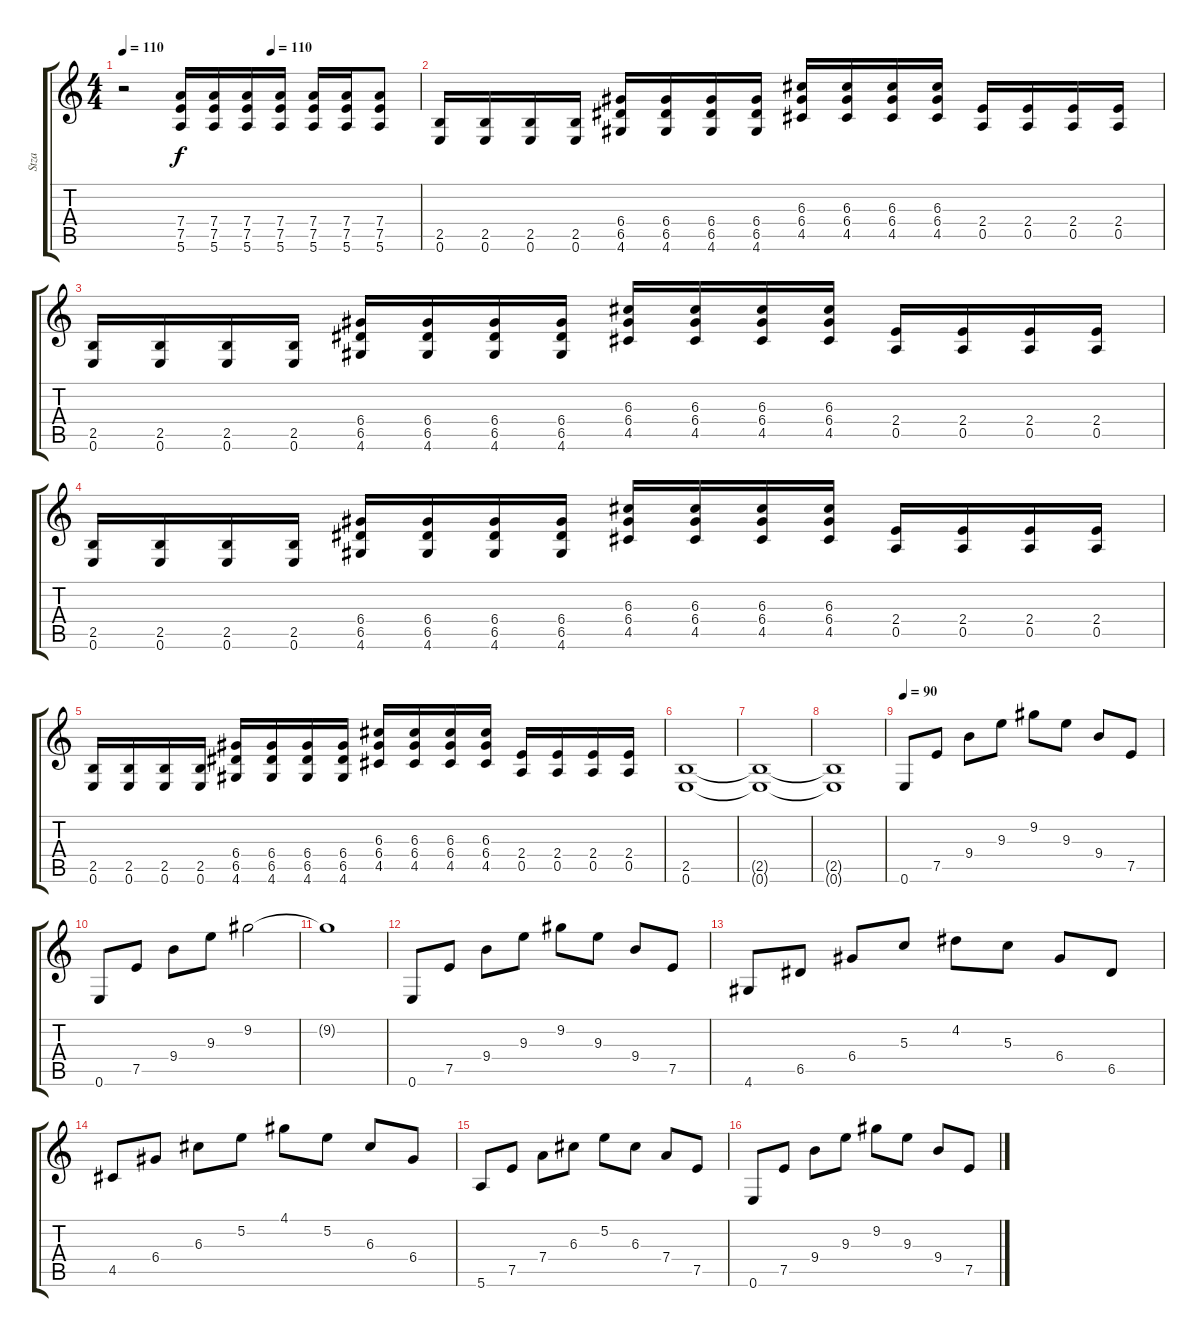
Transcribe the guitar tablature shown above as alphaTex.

\track ("Stza " "Stza ") {instrument distortionguitar}
\staff {score tabs}
\tuning (E4 B3 G3 D3 A2 E2) {hide}
\ts (4 4)
\tempo 110
\tempo (110 0.5)
\clef g2
\ks c
r.2{dy f} (7.4 7.5 5.6).16 (7.4 7.5 5.6).16 (7.4 7.5 5.6).16 (7.4 7.5 5.6).16 (7.4 7.5 5.6).16 (7.4 7.5 5.6).16 (7.4 7.5 5.6).8 |
(2.5 0.6).16 (2.5 0.6).16 (2.5 0.6).16 (2.5 0.6).16 (6.4 6.5 4.6).16 (6.4 6.5 4.6).16 (6.4 6.5 4.6).16 (6.4 6.5 4.6).16 (6.3 6.4 4.5).16 (6.3 6.4 4.5).16 (6.3 6.4 4.5).16 (6.3 6.4 4.5).16 (2.4 0.5).16 (2.4 0.5).16 (2.4 0.5).16 (2.4 0.5).16 |
(2.5 0.6).16 (2.5 0.6).16 (2.5 0.6).16 (2.5 0.6).16 (6.4 6.5 4.6).16 (6.4 6.5 4.6).16 (6.4 6.5 4.6).16 (6.4 6.5 4.6).16 (6.3 6.4 4.5).16 (6.3 6.4 4.5).16 (6.3 6.4 4.5).16 (6.3 6.4 4.5).16 (2.4 0.5).16 (2.4 0.5).16 (2.4 0.5).16 (2.4 0.5).16 |
(2.5 0.6).16 (2.5 0.6).16 (2.5 0.6).16 (2.5 0.6).16 (6.4 6.5 4.6).16 (6.4 6.5 4.6).16 (6.4 6.5 4.6).16 (6.4 6.5 4.6).16 (6.3 6.4 4.5).16 (6.3 6.4 4.5).16 (6.3 6.4 4.5).16 (6.3 6.4 4.5).16 (2.4 0.5).16 (2.4 0.5).16 (2.4 0.5).16 (2.4 0.5).16 |
(2.5 0.6).16 (2.5 0.6).16 (2.5 0.6).16 (2.5 0.6).16 (6.4 6.5 4.6).16 (6.4 6.5 4.6).16 (6.4 6.5 4.6).16 (6.4 6.5 4.6).16 (6.3 6.4 4.5).16 (6.3 6.4 4.5).16 (6.3 6.4 4.5).16 (6.3 6.4 4.5).16 (2.4 0.5).16 (2.4 0.5).16 (2.4 0.5).16 (2.4 0.5).16 |
(2.5 0.6).1 |
(2.5{t} 0.6{t}).1 |
(2.5{t} 0.6{t}).1 |
\tempo 90
0.6.8{volume 10 instrument electricguitarclean} 7.5.8 9.4.8 9.3.8 9.2.8 9.3.8 9.4.8 7.5.8 |
0.6.8 7.5.8 9.4.8 9.3.8 9.2.2 |
9.2{t}.1 |
0.6.8 7.5.8 9.4.8 9.3.8 9.2.8 9.3.8 9.4.8 7.5.8 |
4.6.8 6.5.8 6.4.8 5.3.8 4.2.8 5.3.8 6.4.8 6.5.8 |
4.5.8 6.4.8 6.3.8 5.2.8 4.1.8 5.2.8 6.3.8 6.4.8 |
5.6.8 7.5.8 7.4.8 6.3.8 5.2.8 6.3.8 7.4.8 7.5.8 |
0.6.8 7.5.8 9.4.8 9.3.8 9.2.8 9.3.8 9.4.8 7.5.8
